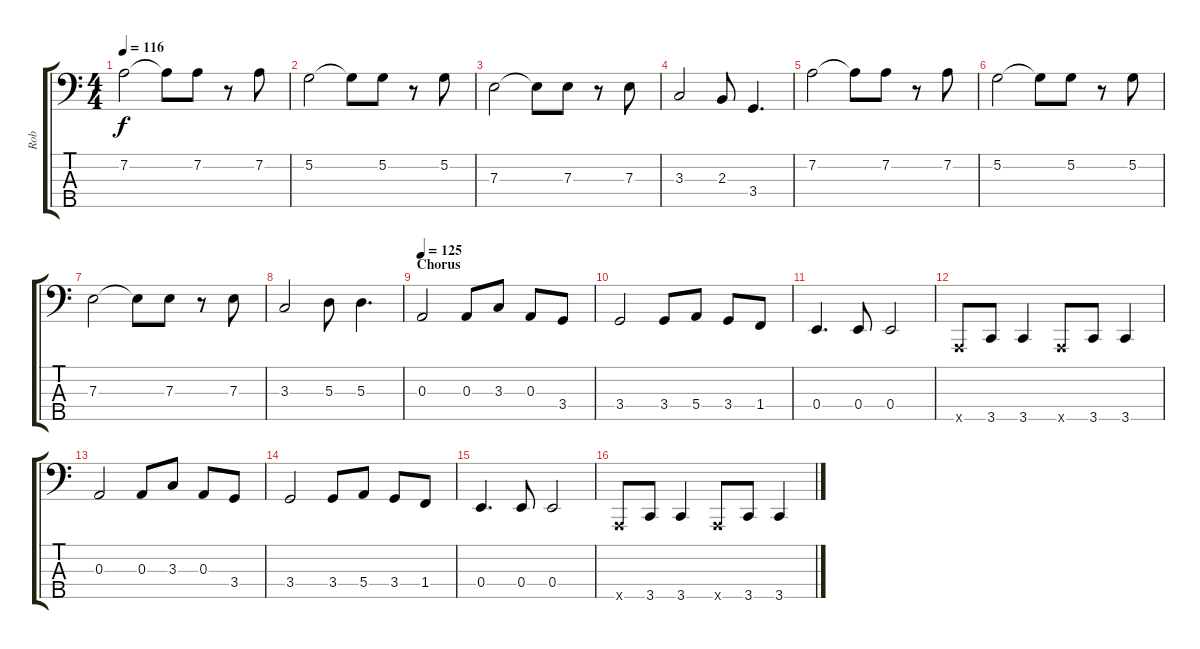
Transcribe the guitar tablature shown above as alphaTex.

\track ("Rob" "Rob") {instrument electricbassfinger}
\staff {score tabs}
\tuning (G2 D2 A1 E1 A0) {hide}
\ts (4 4)
\tempo 116
\clef f4
\ks c
7.2.2{dy f} 7.2{t}.8 7.2.8 r.8 7.2.8 |
5.2.2 5.2{t}.8 5.2.8 r.8 5.2.8 |
7.3.2 7.3{t}.8 7.3.8 r.8 7.3.8 |
3.3.2 2.3.8 3.4.4{d} |
7.2.2 7.2{t}.8 7.2.8 r.8 7.2.8 |
5.2.2 5.2{t}.8 5.2.8 r.8 5.2.8 |
7.3.2 7.3{t}.8 7.3.8 r.8 7.3.8 |
3.3.2 5.3.8 5.3.4{d} |
\section ("" "Chorus")
\tempo 125
0.3.2 0.3.8 3.3.8 0.3.8 3.4.8 |
3.4.2 3.4.8 5.4.8 3.4.8 1.4.8 |
0.4.4{d} 0.4.8 0.4.2 |
0.5{x}.8 3.5.8 3.5.4 0.5{x}.8 3.5.8 3.5.4 |
0.3.2 0.3.8 3.3.8 0.3.8 3.4.8 |
3.4.2 3.4.8 5.4.8 3.4.8 1.4.8 |
0.4.4{d} 0.4.8 0.4.2 |
0.5{x}.8 3.5.8 3.5.4 0.5{x}.8 3.5.8 3.5.4
